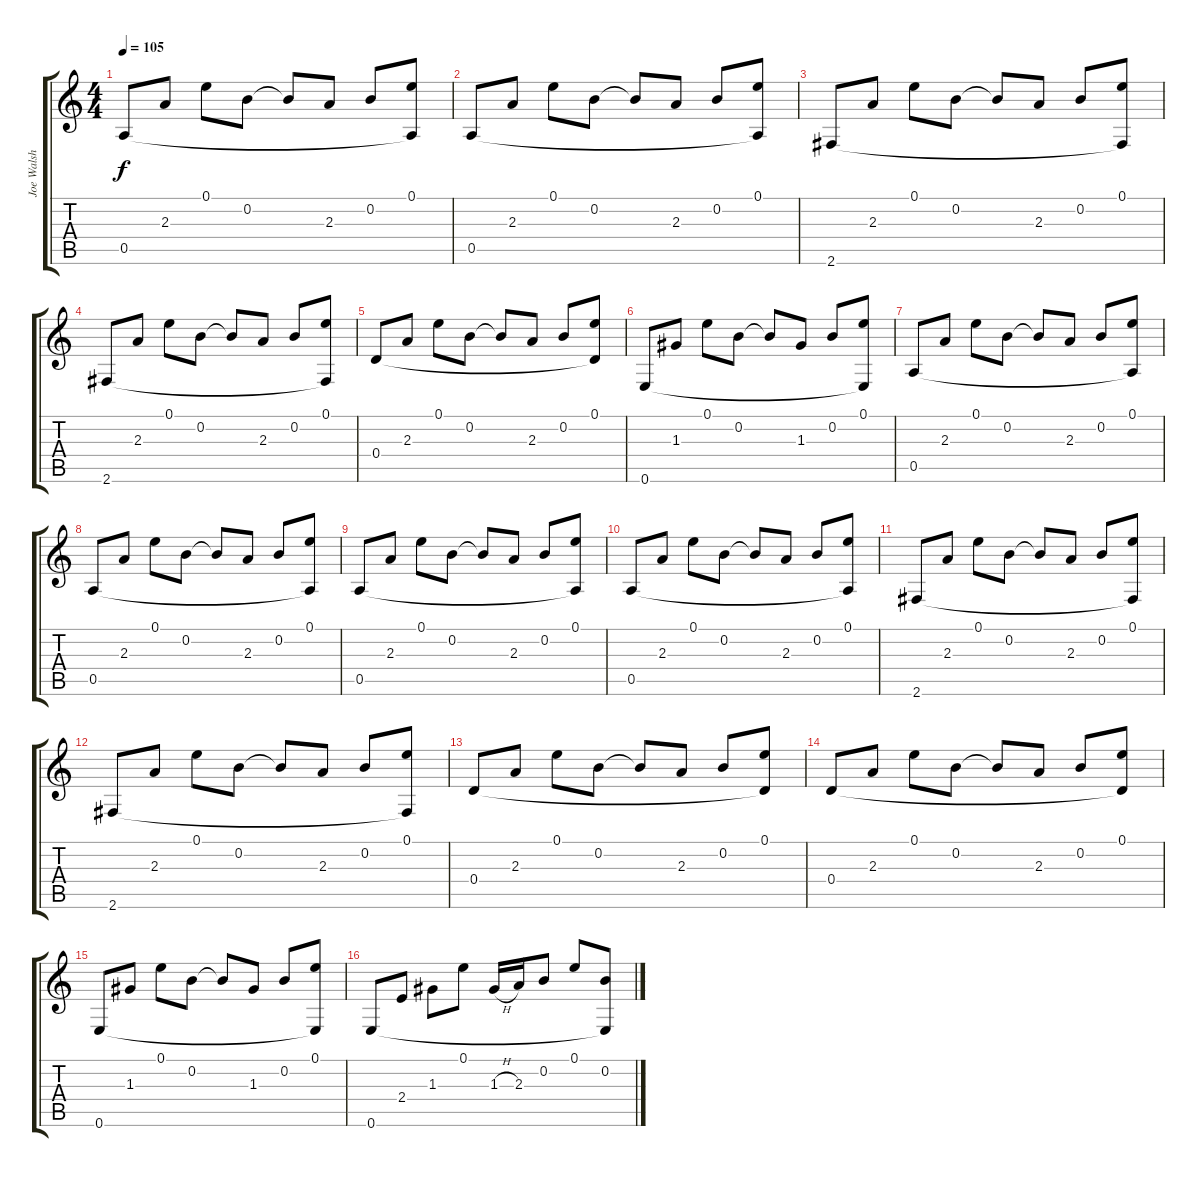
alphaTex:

\track ("Joe Walsh" "Joe Walsh") {instrument electricguitarclean}
\staff {score tabs}
\tuning (E4 B3 G3 D3 A2 E2) {hide}
\ts (4 4)
\tempo 105
\clef g2
\ks c
0.5.8{dy f} 2.3.8 0.1.8 0.2.8 0.2{t}.8 2.3.8 0.2.8 (0.1 0.5{t}).8 |
0.5.8 2.3.8 0.1.8 0.2.8 0.2{t}.8 2.3.8 0.2.8 (0.1 0.5{t}).8 |
2.6.8 2.3.8 0.1.8 0.2.8 0.2{t}.8 2.3.8 0.2.8 (0.1 2.6{t}).8 |
2.6.8 2.3.8 0.1.8 0.2.8 0.2{t}.8 2.3.8 0.2.8 (0.1 2.6{t}).8 |
0.4.8 2.3.8 0.1.8 0.2.8 0.2{t}.8 2.3.8 0.2.8 (0.1 0.4{t}).8 |
0.6.8 1.3.8 0.1.8 0.2.8 0.2{t}.8 1.3.8 0.2.8 (0.1 0.6{t}).8 |
0.5.8 2.3.8 0.1.8 0.2.8 0.2{t}.8 2.3.8 0.2.8 (0.1 0.5{t}).8 |
0.5.8 2.3.8 0.1.8 0.2.8 0.2{t}.8 2.3.8 0.2.8 (0.1 0.5{t}).8 |
0.5.8 2.3.8 0.1.8 0.2.8 0.2{t}.8 2.3.8 0.2.8 (0.1 0.5{t}).8 |
0.5.8 2.3.8 0.1.8 0.2.8 0.2{t}.8 2.3.8 0.2.8 (0.1 0.5{t}).8 |
2.6.8 2.3.8 0.1.8 0.2.8 0.2{t}.8 2.3.8 0.2.8 (0.1 2.6{t}).8 |
2.6.8 2.3.8 0.1.8 0.2.8 0.2{t}.8 2.3.8 0.2.8 (0.1 2.6{t}).8 |
0.4.8 2.3.8 0.1.8 0.2.8 0.2{t}.8 2.3.8 0.2.8 (0.1 0.4{t}).8 |
0.4.8 2.3.8 0.1.8 0.2.8 0.2{t}.8 2.3.8 0.2.8 (0.1 0.4{t}).8 |
0.6.8 1.3.8 0.1.8 0.2.8 0.2{t}.8 1.3.8 0.2.8 (0.1 0.6{t}).8 |
0.6.8 2.4.8 1.3.8 0.1.8 1.3{h}.16 2.3.16 0.2.8 0.1.8 (0.2 0.6{t}).8
